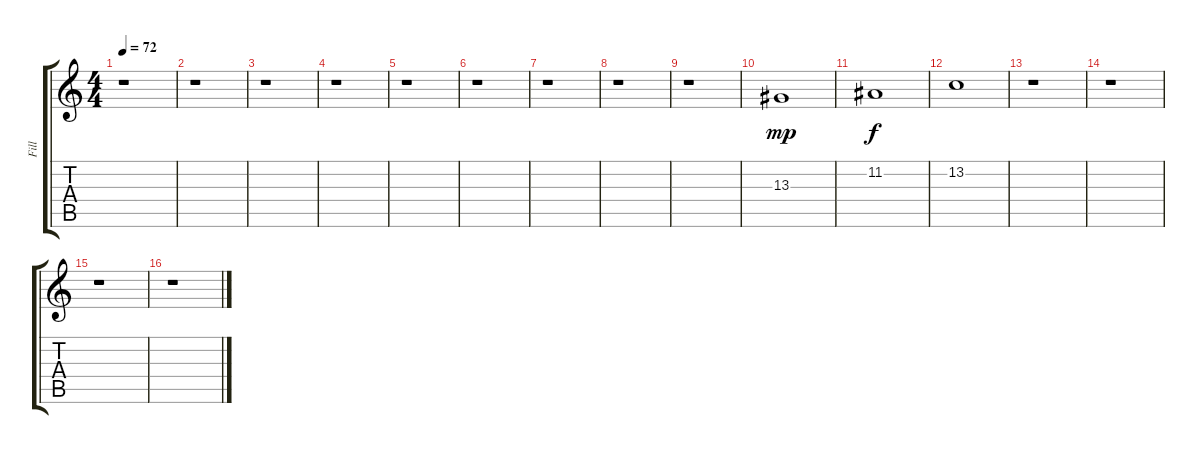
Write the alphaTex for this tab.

\track ("Fill" "Fill") {instrument flute}
\staff {score tabs}
\tuning (E4 B3 G3 D3 A2 E2) {hide}
\ts (4 4)
\tempo 72
\clef g2
\ks c
r.1{dy mp} |
r.1 |
r.1 |
r.1 |
r.1 |
r.1 |
r.1 |
r.1 |
r.1 |
13.3.1 |
11.2.1{dy f} |
13.2.1 |
r.1 |
r.1 |
r.1 |
r.1
